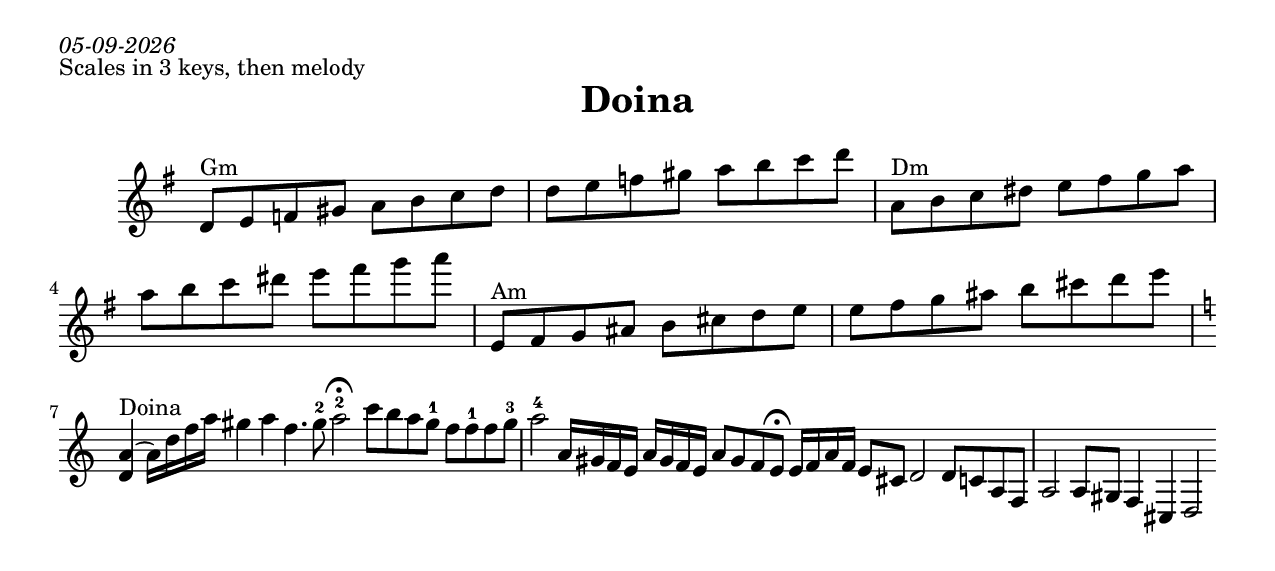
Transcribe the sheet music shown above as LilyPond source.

\version "2.18.0"
\include "english.ly"
\paper{
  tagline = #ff
  print-all-headers = ##t
  #(set-paper-size "letter")
}
date = #(strftime "%d-%m-%Y" (localtime (current-time)))

\markup{ \italic{ \date }  }

\markup{Scales in 3 keys, then melody }

global = {
  \clef treble
  %\key d \minor
  \time 12/4
  \set Score.markFormatter = #format-mark-box-alphabet
}

%#################################### Melody ########################
%melody =  \transpose c d \relative c' {  %transpose for clarinet
orbitA = { a,16 [gs f e] }

melody = \relative c'{
  \global
  \override Staff.TimeSignature.stencil = ##f
   \time 4/4
   \key g\major

   % Scales
   d8 ^Gm e f gs a b c d  %gm
   d8  e f gs a b c d

   a,^Dm b c ds e fs g a
    a b c ds e fs g a

   e,, ^Am fs g as b cs d e
    e fs g as b cs d e|

   \break

   \key a \minor
   \time 12/4
   <d,, a'>4 ^Doina (a'16) d f a  gs4 a f4.  gs8-2 a2-2\fermata
   c8  [b  a gs-1]
   f  f-1 f gs-3 |

   a2-4


   \repeat unfold 2 { \orbitA }
   a8 [gs f e \fermata]
   %end cadence
   e16 [f a f]
   e8 cs d2
   %decend
   d8 c a f
   a2

   a8 gs f4 cs d2
   % key change coming
   %g4 gs a



}
%################################# Lyrics #####################
%\addlyrics{ \set stanza = #"1. " }
%################################# Chords #######################
harmonies = \chordmode {

}

\score {
  <<
    \new ChordNames {
      \set chordChanges = ##t
      \harmonies
    }
    \new Staff   \melody
  >>
  \header{
    title= "Doina"
    subtitle=""
    composer= ""
    instrument =""
    arranger= ""
  }
  \layout{indent = 1.0\cm}
  \midi {
    \tempo 4 = 120

    % \midi { }
  }
}
%{
% more verses:
\markup{}
\markup {
  \fill-line {
    \hspace #0.1 % distance from left margin
    \column {
      \line { "1."
	\column {
	  ""
	}
      }
      \hspace #0.2 % vertical distance between verses
      \line { "2."
	\column {
	 ""
	}
      }
    }
    \hspace #0.1  % horiz. distance between columns
    \column {
      \line { "3."
	\column {
	  ""
	}
      }
      \hspace #0.2 % distance between verses
      \line { "4."
	\column {
	 ""
	}
      }
    }
    \hspace #0.1 % distance to right margin
  }
}

%}
